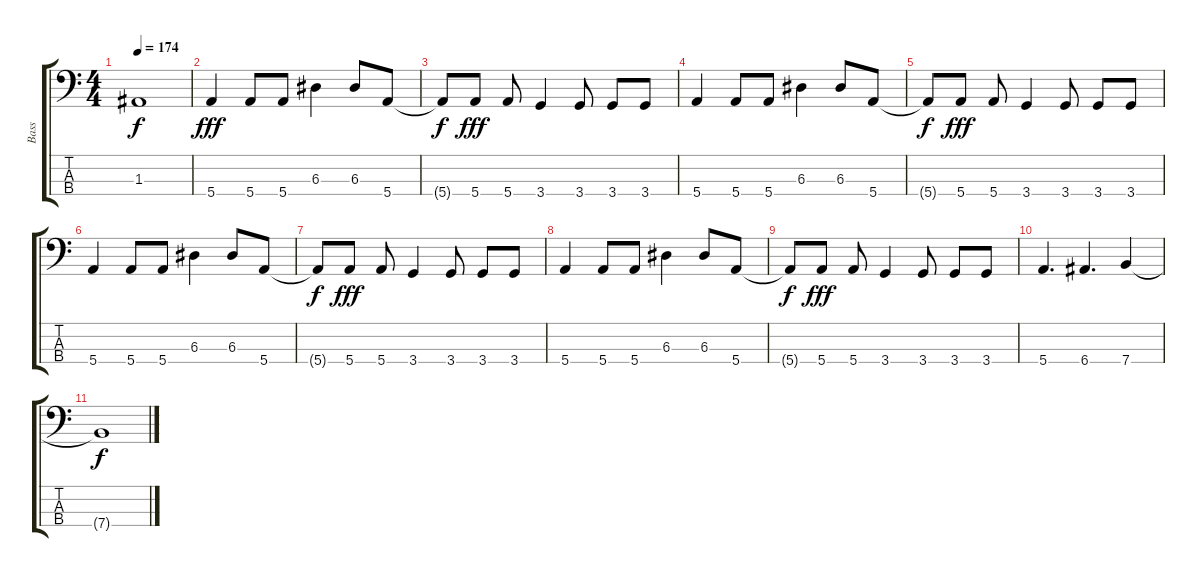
\track ("Bass" "Bass") {instrument electricbassfinger}
\staff {score tabs}
\tuning (G2 D2 A1 E1) {hide}
\ts (4 4)
\tempo 174
\clef f4
\ks c
1.3{t}.1{dy f} |
5.4.4{dy fff} 5.4.8 5.4.8 6.3.4 6.3.8 5.4.8 |
5.4{t}.8{dy f} 5.4.8{dy fff} 5.4.8 3.4.4 3.4.8 3.4.8 3.4.8 |
5.4.4 5.4.8 5.4.8 6.3.4 6.3.8 5.4.8 |
5.4{t}.8{dy f} 5.4.8{dy fff} 5.4.8 3.4.4 3.4.8 3.4.8 3.4.8 |
5.4.4 5.4.8 5.4.8 6.3.4 6.3.8 5.4.8 |
5.4{t}.8{dy f} 5.4.8{dy fff} 5.4.8 3.4.4 3.4.8 3.4.8 3.4.8 |
5.4.4 5.4.8 5.4.8 6.3.4 6.3.8 5.4.8 |
5.4{t}.8{dy f} 5.4.8{dy fff} 5.4.8 3.4.4 3.4.8 3.4.8 3.4.8 |
5.4.4{d} 6.4.4{d} 7.4.4 |
7.4{t}.1{dy f}
